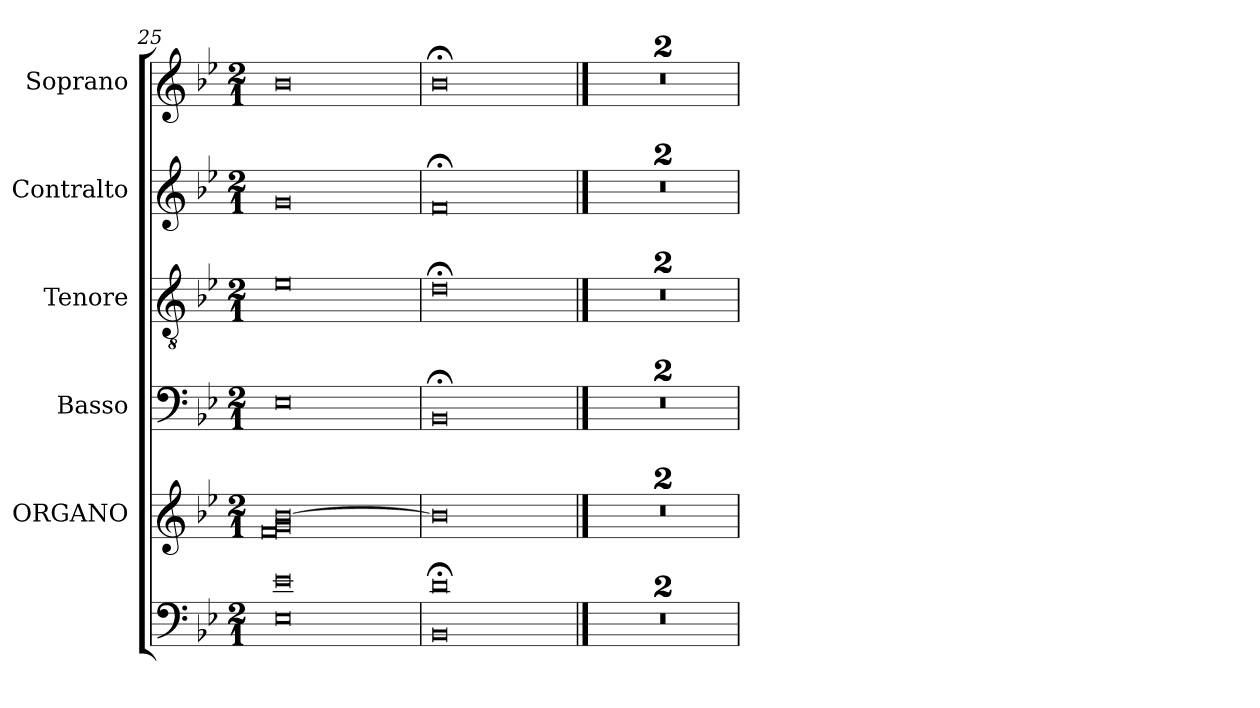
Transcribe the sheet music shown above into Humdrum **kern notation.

**kern	**kern	**kern	**kern	**kern	**kern
*part6	*part5	*part4	*part3	*part2	*part1
*staff6	*staff5	*staff4	*staff3	*staff2	*staff1
*	*I"ORGANO	*I"Basso	*I"Tenore	*I"Contralto	*I"Soprano
*clefF4	*clefG2	*clefF4	*clefGv2	*clefG2	*clefG2
*k[b-e-]	*k[b-e-]	*k[b-e-]	*k[b-e-]	*k[b-e-]	*k[b-e-]
*B-:	*B-:	*B-:	*B-:	*B-:	*B-:
*M2/1	*M2/1	*M2/1	*M2/1	*M2/1	*M2/1
*MM160	*MM160	*MM160	*MM160	*MM160	*MM160
=25	=25	=25	=25	=25	=25
*	*^	*	*	*	*
0E- 0e-	[<0b-	0f 0g	0E-	0e-	0g	0b-
*	*v	*v	*	*	*	*
=26	=26	=26	=26	=26	=26
*	*	*	*	*	*MM48
*	*^	*	*	*	*
*	*v	*v	*	*	*	*
0BB-;< 0d;<	0b-]	0BB-;	0d;<	0f;	0b-;<
!!LO:LB:g=z
==27	==27	==27	==27	==27	==27
0r	0r	0r	0r	0r	0r
=28	=28	=28	=28	=28	=28
0r	0r	0r	0r	0r	0r
=	=	=	=	=	=
*-	*-	*-	*-	*-	*-
